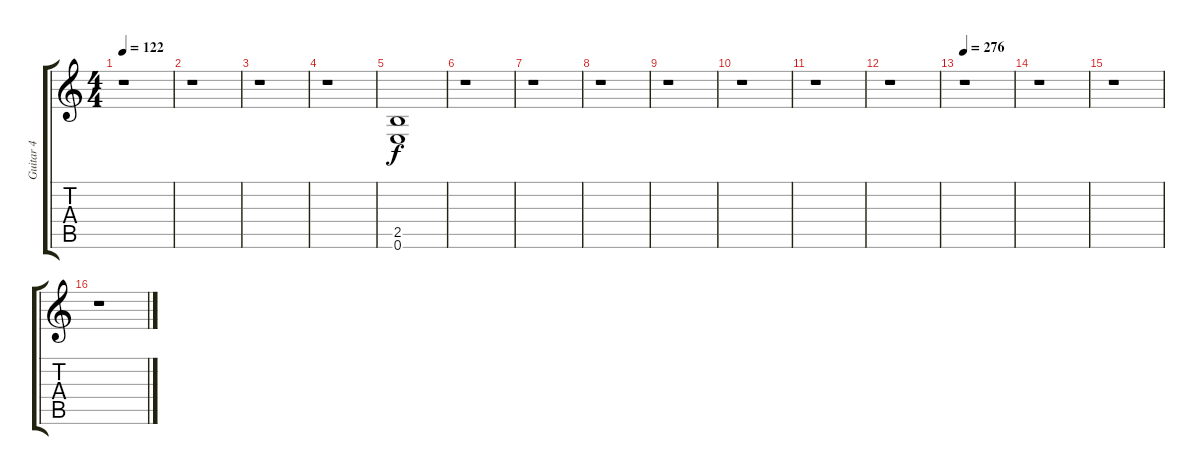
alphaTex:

\track ("Guitar 4" "Guitar 4") {instrument distortionguitar}
\staff {score tabs}
\tuning (E4 B3 G3 D3 A2 E2) {hide}
\ts (4 4)
\tempo 122
\clef g2
\ks c
r.1{dy f} |
r.1 |
r.1 |
r.1 |
(2.5 0.6).1 |
r.1 |
r.1 |
r.1 |
r.1 |
r.1 |
r.1 |
r.1 |
\tempo 276
r.1 |
r.1 |
r.1 |
r.1
